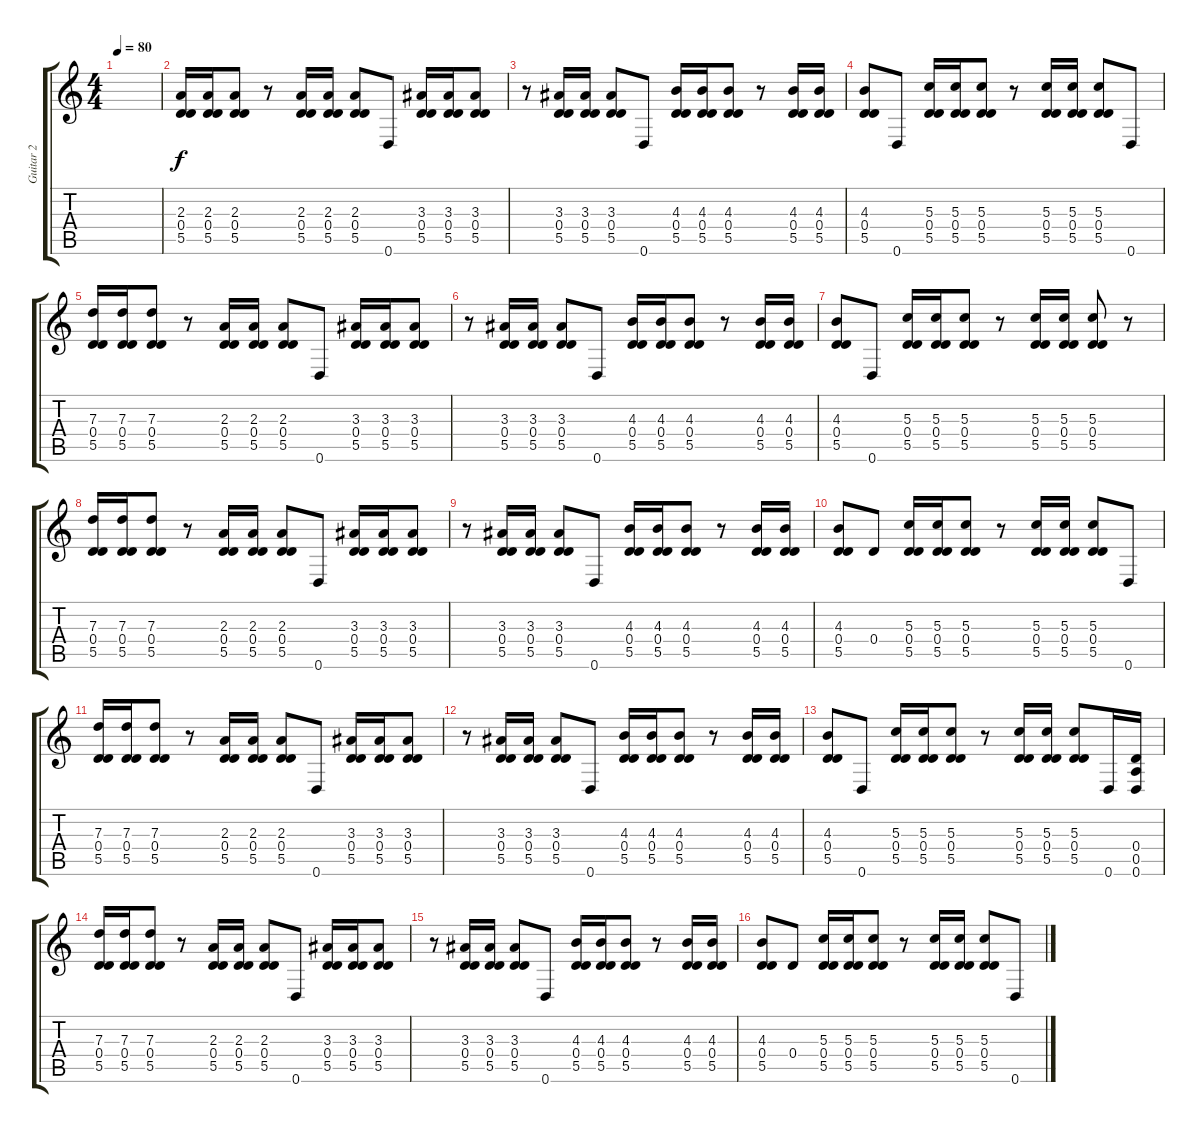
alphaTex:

\track ("Guitar 2" "Guitar 2") {instrument acousticguitarsteel}
\staff {score tabs}
\tuning (D4 A3 G3 D3 A2 D2) {hide}
\ts (4 4)
\tempo 80
\clef g2
\ks c
|
(2.3 0.4 5.5).16 (2.3 0.4 5.5).16 (2.3 0.4 5.5).8 r.8 (2.3 0.4 5.5).16 (2.3 0.4 5.5).16 (2.3 0.4 5.5).8 0.6.8 (3.3 0.4 5.5).16 (3.3 0.4 5.5).16 (3.3 0.4 5.5).8 |
r.8 (3.3 0.4 5.5).16 (3.3 0.4 5.5).16 (3.3 0.4 5.5).8 0.6.8 (4.3 0.4 5.5).16 (4.3 0.4 5.5).16 (4.3 0.4 5.5).8 r.8 (4.3 0.4 5.5).16 (4.3 0.4 5.5).16 |
(4.3 0.4 5.5).8 0.6.8 (5.3 0.4 5.5).16 (5.3 0.4 5.5).16 (5.3 0.4 5.5).8 r.8 (5.3 0.4 5.5).16 (5.3 0.4 5.5).16 (5.3 0.4 5.5).8 0.6.8 |
(7.3 0.4 5.5).16 (7.3 0.4 5.5).16 (7.3 0.4 5.5).8 r.8 (2.3 0.4 5.5).16 (2.3 0.4 5.5).16 (2.3 0.4 5.5).8 0.6.8 (3.3 0.4 5.5).16 (3.3 0.4 5.5).16 (3.3 0.4 5.5).8 |
r.8 (3.3 0.4 5.5).16 (3.3 0.4 5.5).16 (3.3 0.4 5.5).8 0.6.8 (4.3 0.4 5.5).16 (4.3 0.4 5.5).16 (4.3 0.4 5.5).8 r.8 (4.3 0.4 5.5).16 (4.3 0.4 5.5).16 |
(4.3 0.4 5.5).8 0.6.8 (5.3 0.4 5.5).16 (5.3 0.4 5.5).16 (5.3 0.4 5.5).8 r.8 (5.3 0.4 5.5).16 (5.3 0.4 5.5).16 (5.3 0.4 5.5).8 r.8 |
(7.3 0.4 5.5).16 (7.3 0.4 5.5).16 (7.3 0.4 5.5).8 r.8 (2.3 0.4 5.5).16 (2.3 0.4 5.5).16 (2.3 0.4 5.5).8 0.6.8 (3.3 0.4 5.5).16 (3.3 0.4 5.5).16 (3.3 0.4 5.5).8 |
r.8 (3.3 0.4 5.5).16 (3.3 0.4 5.5).16 (3.3 0.4 5.5).8 0.6.8 (4.3 0.4 5.5).16 (4.3 0.4 5.5).16 (4.3 0.4 5.5).8 r.8 (4.3 0.4 5.5).16 (4.3 0.4 5.5).16 |
(4.3 0.4 5.5).8 0.4.8 (5.3 0.4 5.5).16 (5.3 0.4 5.5).16 (5.3 0.4 5.5).8 r.8 (5.3 0.4 5.5).16 (5.3 0.4 5.5).16 (5.3 0.4 5.5).8 0.6.8 |
(7.3 0.4 5.5).16 (7.3 0.4 5.5).16 (7.3 0.4 5.5).8 r.8 (2.3 0.4 5.5).16 (2.3 0.4 5.5).16 (2.3 0.4 5.5).8 0.6.8 (3.3 0.4 5.5).16 (3.3 0.4 5.5).16 (3.3 0.4 5.5).8 |
r.8 (3.3 0.4 5.5).16 (3.3 0.4 5.5).16 (3.3 0.4 5.5).8 0.6.8 (4.3 0.4 5.5).16 (4.3 0.4 5.5).16 (4.3 0.4 5.5).8 r.8 (4.3 0.4 5.5).16 (4.3 0.4 5.5).16 |
(4.3 0.4 5.5).8 0.6.8 (5.3 0.4 5.5).16 (5.3 0.4 5.5).16 (5.3 0.4 5.5).8 r.8 (5.3 0.4 5.5).16 (5.3 0.4 5.5).16 (5.3 0.4 5.5).8 0.6.16 (0.4 0.5 0.6).16 |
(7.3 0.4 5.5).16 (7.3 0.4 5.5).16 (7.3 0.4 5.5).8 r.8 (2.3 0.4 5.5).16 (2.3 0.4 5.5).16 (2.3 0.4 5.5).8 0.6.8 (3.3 0.4 5.5).16 (3.3 0.4 5.5).16 (3.3 0.4 5.5).8 |
r.8 (3.3 0.4 5.5).16 (3.3 0.4 5.5).16 (3.3 0.4 5.5).8 0.6.8 (4.3 0.4 5.5).16 (4.3 0.4 5.5).16 (4.3 0.4 5.5).8 r.8 (4.3 0.4 5.5).16 (4.3 0.4 5.5).16 |
(4.3 0.4 5.5).8 0.4.8 (5.3 0.4 5.5).16 (5.3 0.4 5.5).16 (5.3 0.4 5.5).8 r.8 (5.3 0.4 5.5).16 (5.3 0.4 5.5).16 (5.3 0.4 5.5).8 0.6.8
